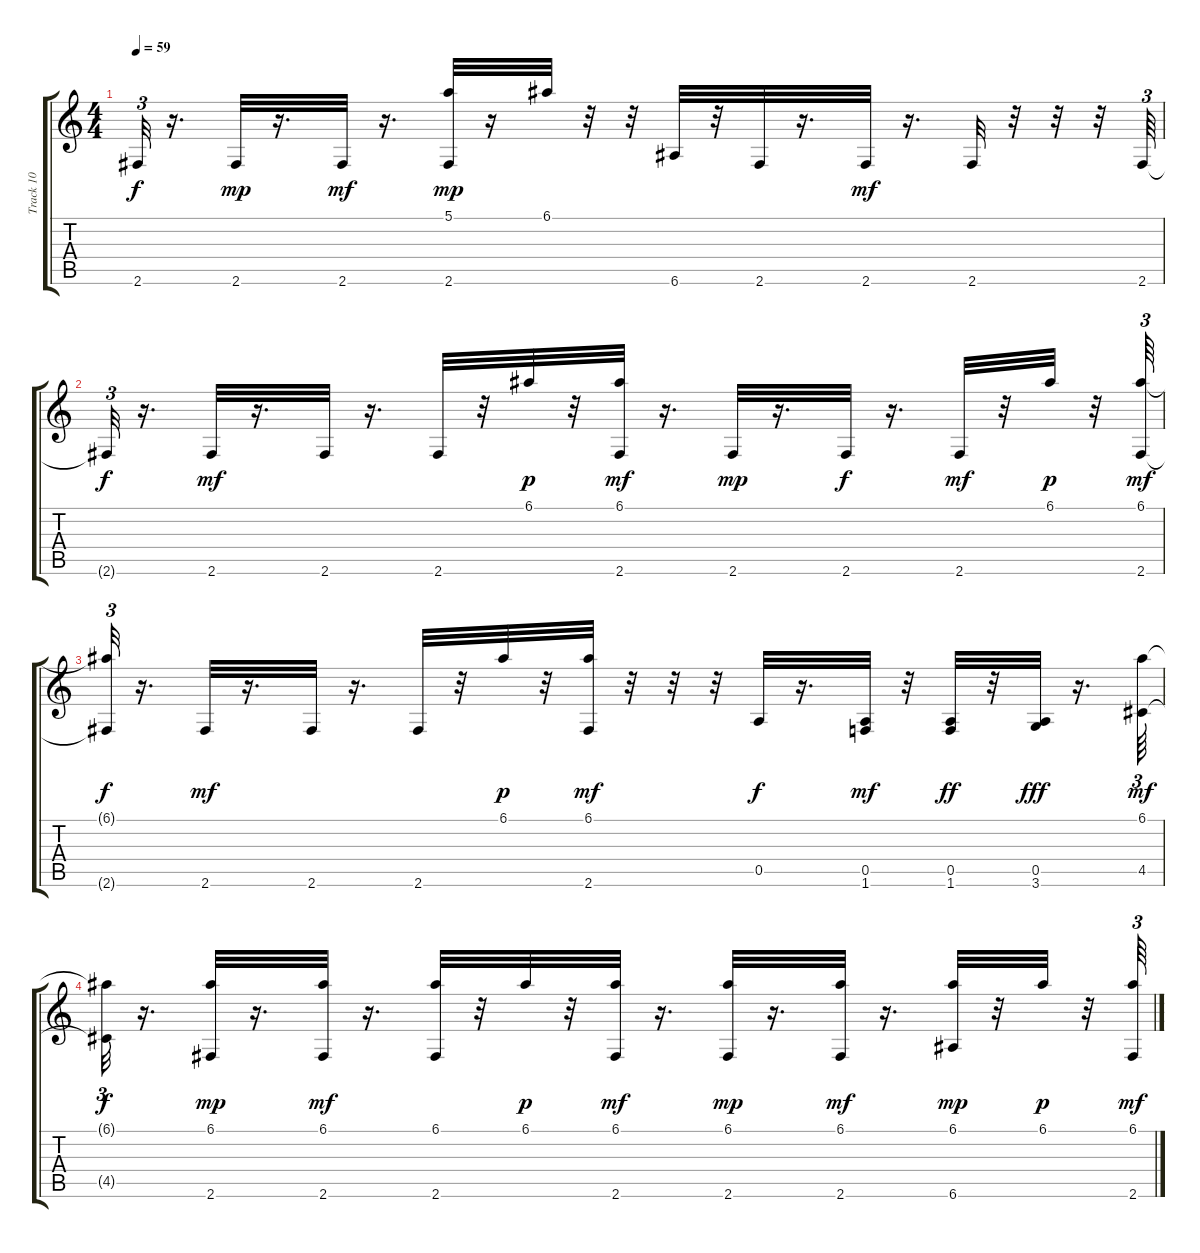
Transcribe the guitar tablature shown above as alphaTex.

\track ("Track 10" "Track 10") {instrument acousticguitarsteel}
\staff {score tabs}
\tuning (E4 B3 G3 D3 A2 E2) {hide}
\ts (4 4)
\tempo 59
\clef g2
\ks c
2.6{t}.32{tu (3 2) dy f} r.16{d} 2.6.32{dy mp} r.16{d} 2.6.32{dy mf} r.16{d} (5.1 2.6).32{dy mp} r.16 6.1.32 r.32 r.32 6.6.32 r.32 2.6.32 r.16{d} 2.6.32{dy mf} r.16{d} 2.6.32 r.32 r.32 r.32 2.6.64{tu (3 2)} |
2.6{t}.32{tu (3 2) dy f} r.16{d} 2.6.32{dy mf} r.16{d} 2.6.32 r.16{d} 2.6.32 r.32 6.1.32{dy p} r.32 (6.1 2.6).32{dy mf} r.16{d} 2.6.32{dy mp} r.16{d} 2.6.32{dy f} r.16{d} 2.6.32{dy mf} r.32 6.1.32{dy p} r.32 (6.1 2.6).64{tu (3 2) dy mf} |
(6.1{t} 2.6{t}).32{tu (3 2) dy f} r.16{d} 2.6.32{dy mf} r.16{d} 2.6.32 r.16{d} 2.6.32 r.32 6.1.32{dy p} r.32 (6.1 2.6).32{dy mf} r.32 r.32 r.32 0.5.32{dy f} r.16{d} (0.5 1.6).32{dy mf} r.32 (0.5 1.6).32{dy ff} r.32 (0.5 3.6).32{dy fff} r.16{d} (6.1 4.5).64{tu (3 2) dy mf} |
(6.1{t} 4.5{t}).32{tu (3 2) dy f} r.16{d} (6.1 2.6).32{dy mp} r.16{d} (6.1 2.6).32{dy mf} r.16{d} (6.1 2.6).32 r.32 6.1.32{dy p} r.32 (6.1 2.6).32{dy mf} r.16{d} (6.1 2.6).32{dy mp} r.16{d} (6.1 2.6).32{dy mf} r.16{d} (6.1 6.6).32{dy mp} r.32 6.1.32{dy p} r.32 (6.1 2.6).64{tu (3 2) dy mf}
